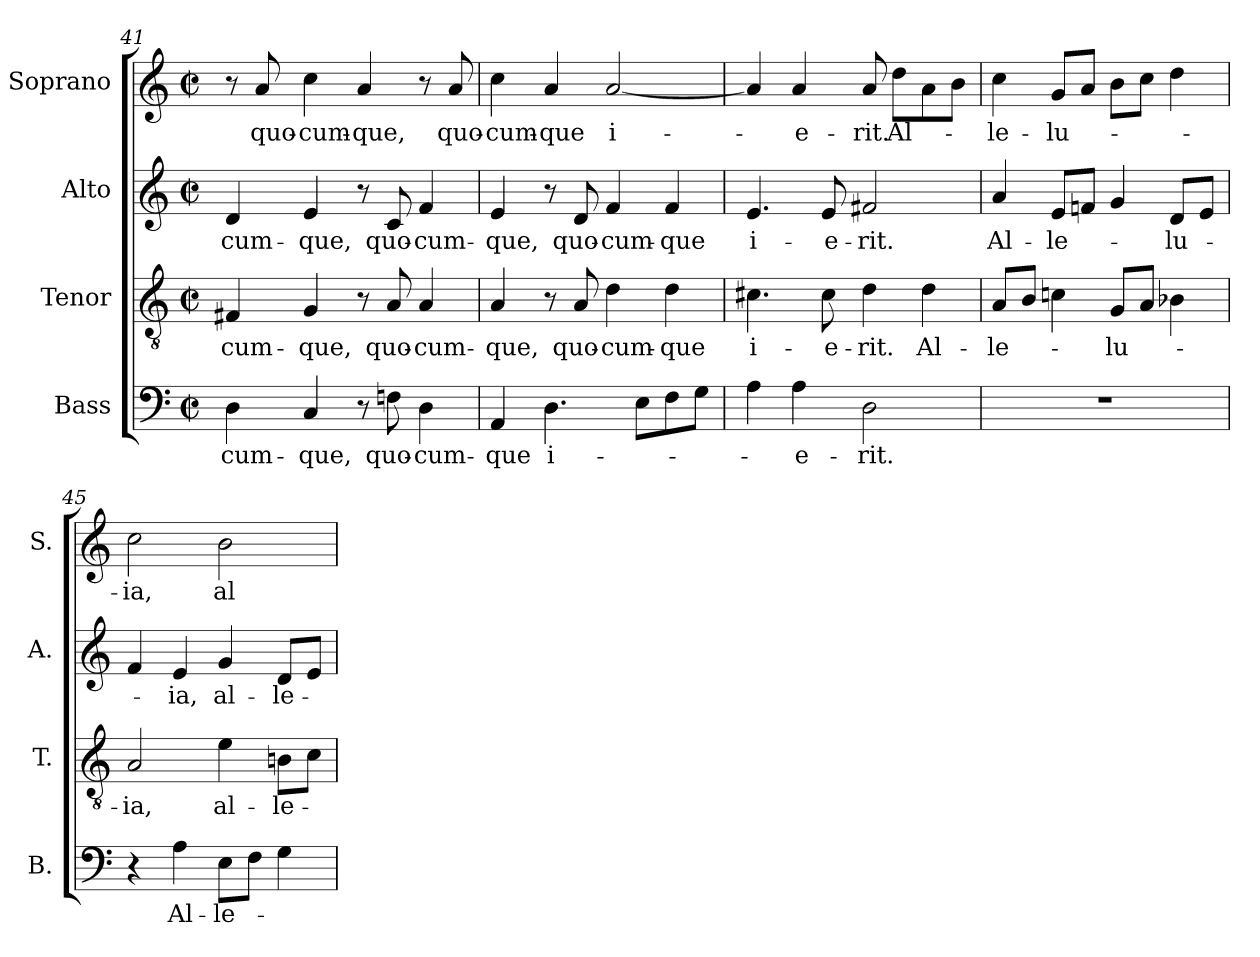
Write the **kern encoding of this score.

**kern	**text	**kern	**text	**kern	**text	**kern	**text
*part4	*part4	*part3	*part3	*part2	*part2	*part1	*part1
*staff4	*staff4	*staff3	*staff3	*staff2	*staff2	*staff1	*staff1
*I"Bass	*	*I"Tenor	*	*I"Alto	*	*I"Soprano	*
*I'B.	*	*I'T.	*	*I'A.	*	*I'S.	*
*clefF4	*	*clefGv2	*	*clefG2	*	*clefG2	*
*	*	*ITrd7c12	*	*	*	*	*
*k[]	*	*k[]	*	*k[]	*	*k[]	*
*M2/2	*	*M2/2	*	*M2/2	*	*M2/2	*
*met(c|)	*	*met(c|)	*	*met(c|)	*	*met(c|)	*
=41	=41	=41	=41	=41	=41	=41	=41
!	!LO:LY:b:color=#000000	!	!	!	!	!	!
!	!	!	!LO:LY:b:color=#000000	!	!	!	!
!	!	!	!	!	!LO:LY:b:color=#000000	!	!
4Di\	-cum-	4FF#Xi/	-cum-	4di/	-cum-	8r	.
!	!	!	!	!	!	!	!LO:LY:b:color=#000000
.	.	.	.	.	.	8ai/	quo-
!	!LO:LY:b:color=#000000	!	!	!	!	!	!
!	!	!	!LO:LY:b:color=#000000	!	!	!	!
!	!	!	!	!	!LO:LY:b:color=#000000	!	!
!	!	!	!	!	!	!	!LO:LY:b:color=#000000
4Ci/	-que,	4GGi/	-que,	4ei/	-que,	4cci\	-cum-
!	!	!	!	!	!	!	!LO:LY:b:color=#000000
8r	.	8r	.	8r	.	4ai/	-que,
!	!LO:LY:b:color=#000000	!	!	!	!	!	!
!	!	!	!LO:LY:b:color=#000000	!	!	!	!
!	!	!	!	!	!LO:LY:b:color=#000000	!	!
8Fni\	quo-	8AAi/	quo-	8ci/	quo-	.	.
!	!LO:LY:b:color=#000000	!	!	!	!	!	!
!	!	!	!LO:LY:b:color=#000000	!	!	!	!
!	!	!	!	!	!LO:LY:b:color=#000000	!	!
4Di\	-cum-	4AAi/	-cum-	4fi/	-cum-	8r	.
!	!	!	!	!	!	!	!LO:LY:b:color=#000000
.	.	.	.	.	.	8ai/	quo-
=42	=42	=42	=42	=42	=42	=42	=42
!	!LO:LY:b:color=#000000	!	!	!	!	!	!
!	!	!	!LO:LY:b:color=#000000	!	!	!	!
!	!	!	!	!	!LO:LY:b:color=#000000	!	!
!	!	!	!	!	!	!	!LO:LY:b:color=#000000
4AAi/	-que	4AAi/	-que,	4ei/	-que,	4cci\	-cum-
!	!LO:LY:b:color=#000000	!	!	!	!	!	!
!	!	!	!	!	!	!	!LO:LY:b:color=#000000
4.Di\	i-	8r	.	8r	.	4ai/	-que
!	!	!	!LO:LY:b:color=#000000	!	!	!	!
!	!	!	!	!	!LO:LY:b:color=#000000	!	!
.	.	8AAi/	quo-	8di/	quo-	.	.
!	!	!	!LO:LY:b:color=#000000	!	!	!	!
!	!	!	!	!	!LO:LY:b:color=#000000	!	!
!	!	!	!	!	!	!	!LO:LY:b:color=#000000
.	.	4Di\	-cum-	4fi/	-cum-	[<2ai/	i-
8Ei\L	.	.	.	.	.	.	.
!	!	!	!LO:LY:b:color=#000000	!	!	!	!
!	!	!	!	!	!LO:LY:b:color=#000000	!	!
8Fi\	.	4Di\	-que	4fi/	-que	.	.
8Gi\J	.	.	.	.	.	.	.
!!LO:LB:g=z
=43	=43	=43	=43	=43	=43	=43	=43
!	!	!	!LO:LY:b:color=#000000	!	!	!	!
!	!	!	!	!	!LO:LY:b:color=#000000	!	!
4Ai\	.	4.C#Xi\	i-	4.ei/	i-	4ai/]	.
!	!LO:LY:b:color=#000000	!	!	!	!	!	!
!	!	!	!	!	!	!	!LO:LY:b:color=#000000
4Ai\	-e-	.	.	.	.	4ai/	-e-
!	!	!	!LO:LY:b:color=#000000	!	!	!	!
!	!	!	!	!	!LO:LY:b:color=#000000	!	!
.	.	8C#i\	-e-	8ei/	-e-	.	.
!	!LO:LY:b:color=#000000	!	!	!	!	!	!
!	!	!	!LO:LY:b:color=#000000	!	!	!	!
!	!	!	!	!	!LO:LY:b:color=#000000	!	!
!	!	!	!	!	!	!	!LO:LY:b:color=#000000
2Di\	-rit.	4Di\	-rit.	2f#Xi/	-rit.	8ai/	-rit.
!	!	!	!	!	!	!	!LO:LY:b:color=#000000
.	.	.	.	.	.	8ddi\L	Al-
!	!	!	!LO:LY:b:color=#000000	!	!	!	!
.	.	4Di\	Al-	.	.	8ai\	.
.	.	.	.	.	.	8bi\J	.
=44	=44	=44	=44	=44	=44	=44	=44
!	!	!	!LO:LY:b:color=#000000	!	!	!	!
!	!	!	!	!	!LO:LY:b:color=#000000	!	!
!	!	!	!	!	!	!	!LO:LY:b:color=#000000
1r	.	8AAi/L	-le-	4ai/	Al-	4cci\	-le-
.	.	8BBi/J	.	.	.	.	.
!	!	!	!	!	!LO:LY:b:color=#000000	!	!
!	!	!	!	!	!	!	!LO:LY:b:color=#000000
.	.	4Cni\	.	8ei/L	-le-	8gi/L	-lu-
.	.	.	.	8fni/J	.	8ai/J	.
!	!	!	!LO:LY:b:color=#000000	!	!	!	!
.	.	8GGi/L	-lu-	4gi/	.	8bi\L	.
.	.	8AAi/J	.	.	.	8cci\J	.
!	!	!	!	!	!LO:LY:b:color=#000000	!	!
.	.	4BB-Xi\	.	8di/L	-lu-	4ddi\	.
.	.	.	.	8ei/J	.	.	.
=45	=45	=45	=45	=45	=45	=45	=45
!	!	!	!LO:LY:b:color=#000000	!	!	!	!
!	!	!	!	!	!	!	!LO:LY:b:color=#000000
4r	.	2AAi/	-ia,	4fi/	.	2cci\	-ia,
!	!LO:LY:b:color=#000000	!	!	!	!	!	!
!	!	!	!	!	!LO:LY:b:color=#000000	!	!
4Ai\	Al-	.	.	4ei/	-ia,	.	.
!	!LO:LY:b:color=#000000	!	!	!	!	!	!
!	!	!	!LO:LY:b:color=#000000	!	!	!	!
!	!	!	!	!	!LO:LY:b:color=#000000	!	!
!	!	!	!	!	!	!	!LO:LY:b:color=#000000
8Ei\L	-le-	4Ei\	al-	4gi/	al-	2bi\	al-
8Fi\J	.	.	.	.	.	.	.
!	!	!	!LO:LY:b:color=#000000	!	!	!	!
!	!	!	!	!	!LO:LY:b:color=#000000	!	!
4Gi\	.	8BBni\L	-le-	8di/L	-le-	.	.
.	.	8Ci\J	.	8ei/J	.	.	.
=	=	=	=	=	=	=	=
*-	*-	*-	*-	*-	*-	*-	*-
